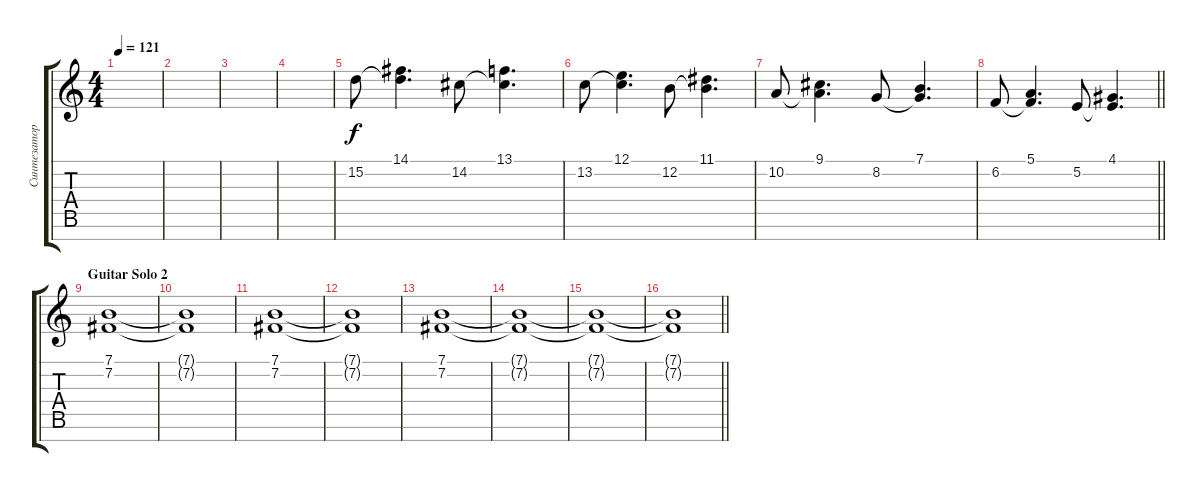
\track ("Синтезатор" "Синтезатор") {instrument stringensemble1}
\staff {score tabs}
\tuning (E4 B3 G3 D3 A2 E2 B1) {hide}
\ts (4 4)
\tempo 121
\clef g2
\ks aminor
|
|
|
|
15.2.8 (14.1 15.2{t}).4{d} 14.2.8 (13.1 14.2{t}).4{d} |
13.2.8 (12.1 13.2{t}).4{d} 12.2.8 (11.1 12.2{t}).4{d} |
10.2.8 (9.1 10.2{t}).4{d} 8.2.8 (7.1 8.2{t}).4{d} |
\barLineRight lightlight
6.2.8 (5.1 6.2{t}).4{d} 5.2.8 (4.1 5.2{t}).4{d} |
\section ("" "Guitar Solo 2")
(7.1 7.2).1 |
(7.1{t} 7.2{t}).1 |
(7.1 7.2).1 |
(7.1{t} 7.2{t}).1 |
(7.1 7.2).1 |
(7.1{t} 7.2{t}).1 |
(7.1{t} 7.2{t}).1 |
\barLineRight lightlight
(7.1{t} 7.2{t}).1
